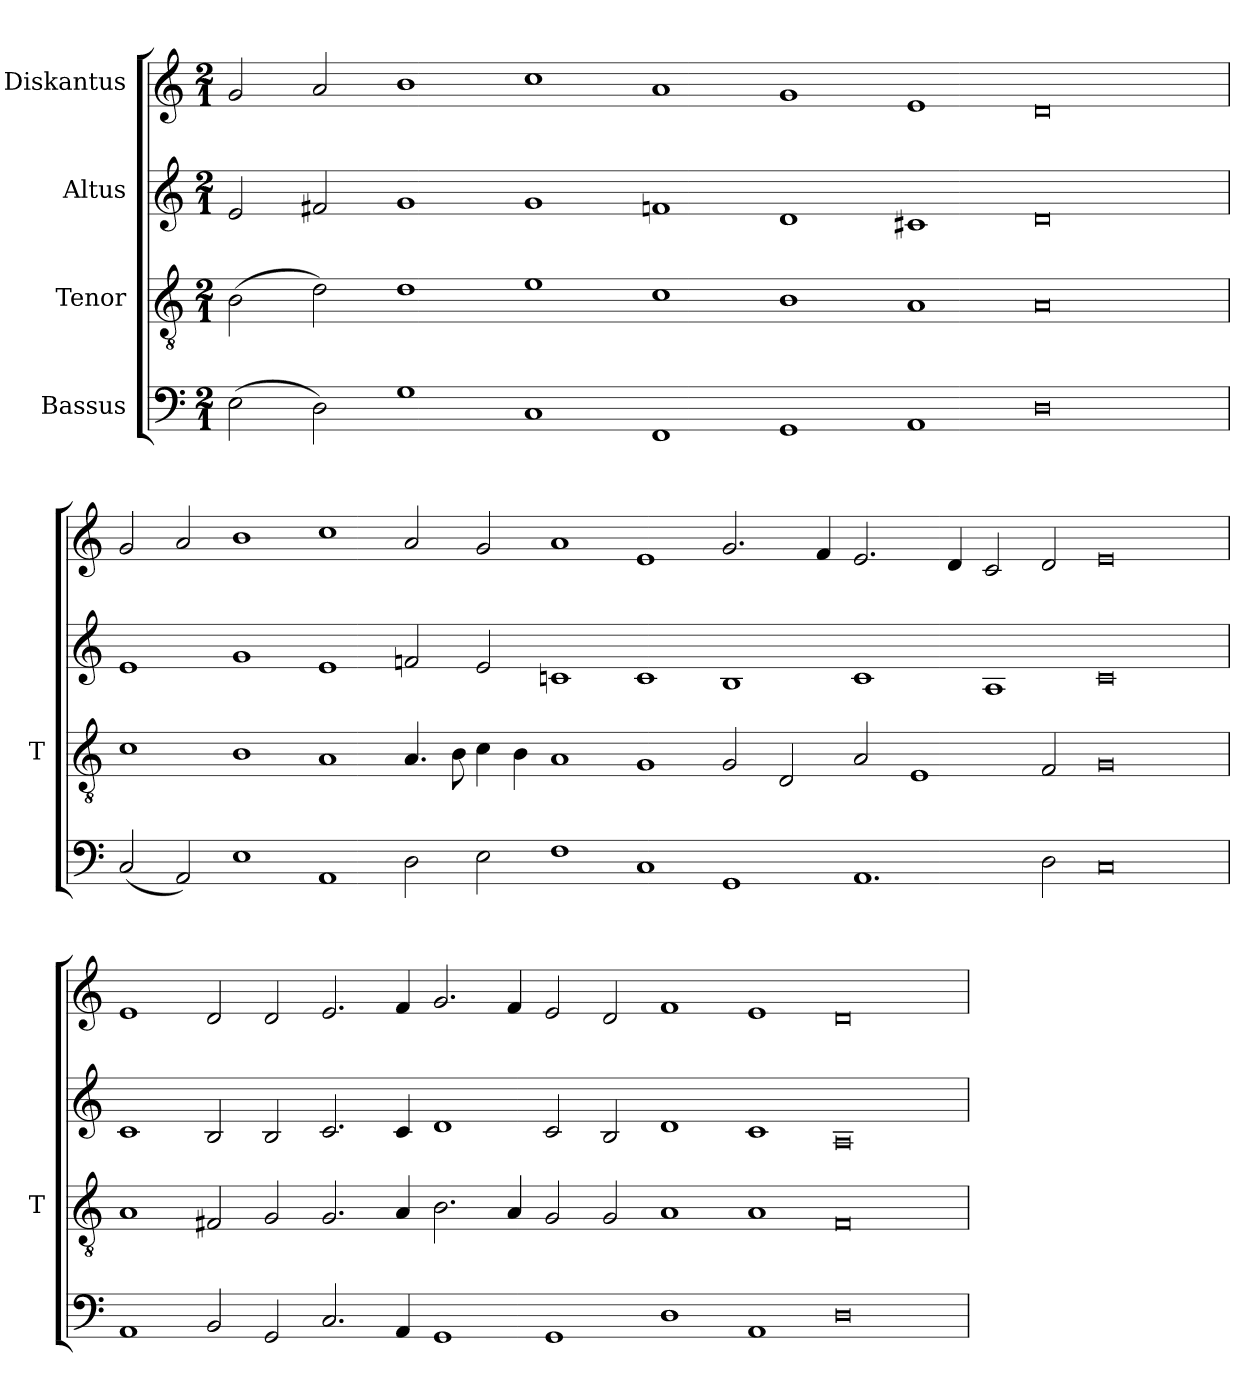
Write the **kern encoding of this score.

**kern	**kern	**kern	**kern
*part4	*part3	*part2	*part1
*staff4	*staff3	*staff2	*staff1
*I"Bassus	*I"Tenor	*I"Altus	*I"Diskantus
*	*I'T	*	*
*clefF4	*clefGv2	*clefG2	*clefG2
*k[]	*k[]	*k[]	*k[]
*M2/1	*M2/1	*M2/1	*M2/1
=	=	=	=
(2E	(2B	2e	2g
2D)	2d)	2f#X	2a
1G	1d	1g	1b
1C	1e	1g	1cc
1FF	1c	1fn	1a
1GG	1B	1d	1g
1AA	1A	1c#X	1e
0D	0A	0d	0d
=	=	=	=
(2C	1c	1e	2g
2AA)	.	.	2a
1E	1B	1g	1b
1AA	1A	1e	1cc
2D	4.A	2fn	2a
.	8B	.	.
2E	4c	2e	2g
.	4B	.	.
1F	1A	1cn	1a
1C	1G	1c	1e
1GG	2G	1B	2.g
.	2D	.	.
.	.	.	4f
1.AA	2A	1c	2.e
.	1E	.	.
.	.	.	4d
.	.	1A	2c
2D	2F	.	2d
0C	0G	0c	0e
=	=	=	=
1AA	1A	1c	1e
2BB	2F#X	2B	2d
2GG	2G	2B	2d
2.C	2.G	2.c	2.e
4AA	4A	4c	4f
1GG	2.B	1d	2.g
.	4A	.	4f
1GG	2G	2c	2e
.	2G	2B	2d
1D	1A	1d	1f
1AA	1A	1c	1e
0D	0F#	0A	0d
=	=	=	=
*-	*-	*-	*-
